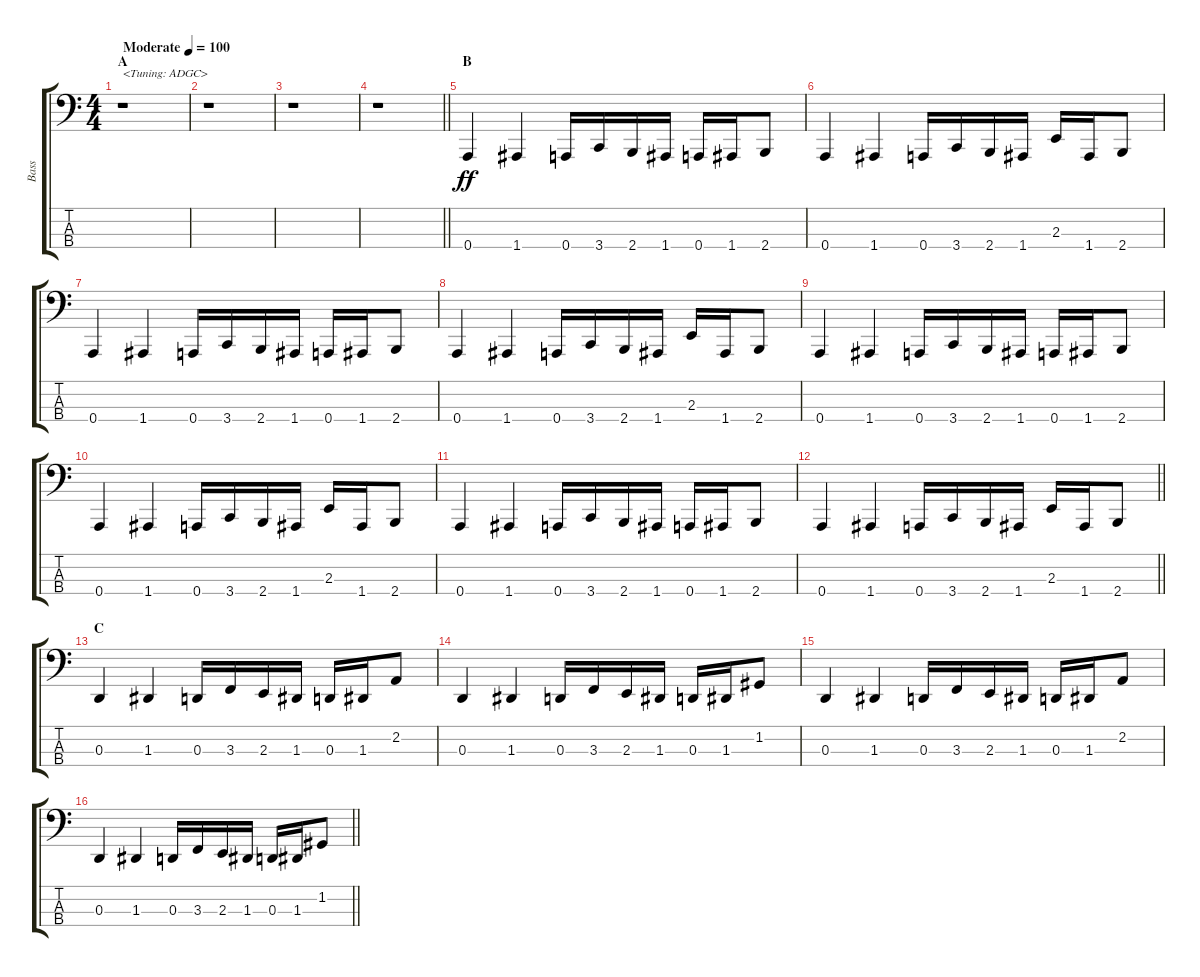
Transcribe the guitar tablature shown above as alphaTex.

\track ("Bass" "Bass") {instrument electricbassfinger}
\staff {score tabs}
\tuning (C2 G1 D1 A0) {hide}
\ts (4 4)
\section ("" "A")
\tempo (100 "Moderate")
\clef f4
\ks c
r.1{txt "<Tuning: ADGC>" dy ff instrument electricbassfinger} |
r.1 |
r.1 |
\barLineRight lightlight
r.1 |
\section ("" "B")
0.4.4 1.4.4 0.4.16 3.4.16 2.4.16 1.4.16 0.4.16 1.4.16 2.4.8 |
0.4.4 1.4.4 0.4.16 3.4.16 2.4.16 1.4.16 2.3.16 1.4.16 2.4.8 |
0.4.4 1.4.4 0.4.16 3.4.16 2.4.16 1.4.16 0.4.16 1.4.16 2.4.8 |
0.4.4 1.4.4 0.4.16 3.4.16 2.4.16 1.4.16 2.3.16 1.4.16 2.4.8 |
0.4.4 1.4.4 0.4.16 3.4.16 2.4.16 1.4.16 0.4.16 1.4.16 2.4.8 |
0.4.4 1.4.4 0.4.16 3.4.16 2.4.16 1.4.16 2.3.16 1.4.16 2.4.8 |
0.4.4 1.4.4 0.4.16 3.4.16 2.4.16 1.4.16 0.4.16 1.4.16 2.4.8 |
\barLineRight lightlight
0.4.4 1.4.4 0.4.16 3.4.16 2.4.16 1.4.16 2.3.16 1.4.16 2.4.8 |
\section ("" "C")
0.3.4 1.3.4 0.3.16 3.3.16 2.3.16 1.3.16 0.3.16 1.3.16 2.2.8 |
0.3.4 1.3.4 0.3.16 3.3.16 2.3.16 1.3.16 0.3.16 1.3.16 1.2.8 |
0.3.4 1.3.4 0.3.16 3.3.16 2.3.16 1.3.16 0.3.16 1.3.16 2.2.8 |
\barLineRight lightlight
0.3.4 1.3.4 0.3.16 3.3.16 2.3.16 1.3.16 0.3.16 1.3.16 1.2.8
